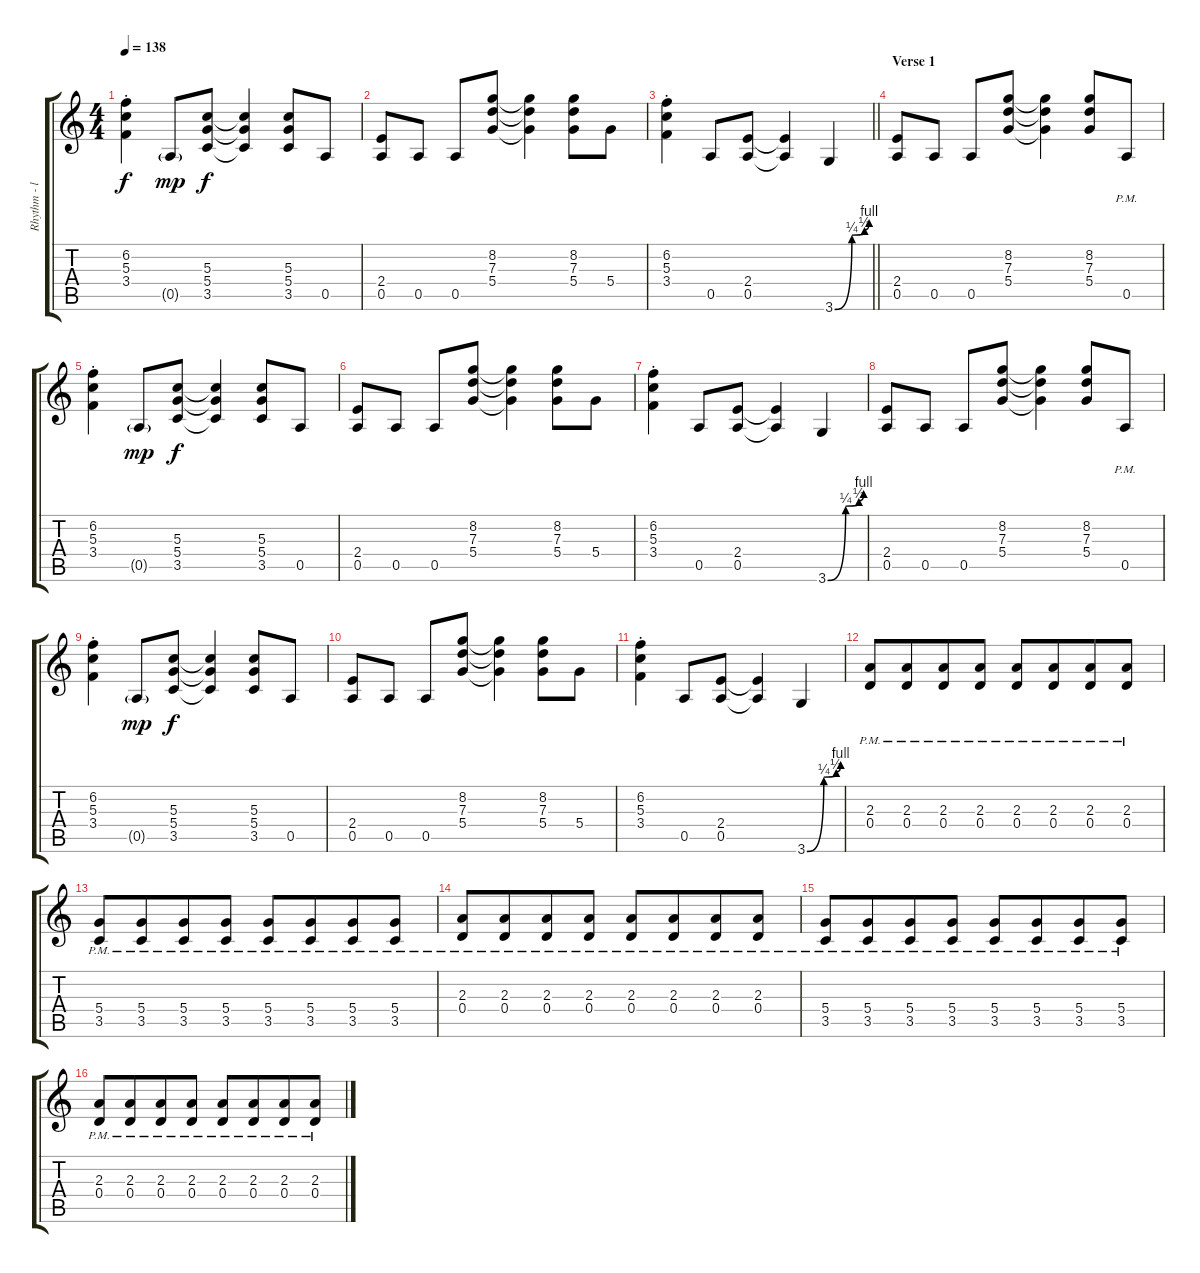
\track ("Rhythm - left" "Rhythm - l") {instrument distortionguitar}
\staff {score tabs}
\tuning (E4 B3 G3 D3 A2 E2) {hide}
\ts (4 4)
\tempo 138
\clef g2
\ks c
(6.2{st} 5.3{st} 3.4{st}).4{dy f} 0.5{g}.8{dy mp} (5.3 5.4 3.5).8{dy f} (5.3{t} 5.4{t} 3.5{t}).4 (5.3 5.4 3.5).8 0.5.8 |
(2.4 0.5).8 0.5.8{beam split} 0.5.8 (8.2 7.3 5.4).8 (8.2{t} 7.3{t} 5.4{t}).4 (8.2 7.3 5.4).8 5.4.8 |
\barLineRight lightlight
(6.2{st} 5.3{st} 3.4{st}).4 0.5.8 (2.4 0.5).8 (2.4{t} 0.5{t}).4 3.6{be (custom 0 0 30 1 52 2 60 4)}.4 |
\section ("" "Verse 1")
(2.4 0.5).8 0.5.8{beam split} 0.5.8 (8.2 7.3 5.4).8 (8.2{t} 7.3{t} 5.4{t}).4 (8.2 7.3 5.4).8 0.5{pm}.8 |
(6.2{st} 5.3{st} 3.4{st}).4 0.5{g}.8{dy mp} (5.3 5.4 3.5).8{dy f} (5.3{t} 5.4{t} 3.5{t}).4 (5.3 5.4 3.5).8 0.5.8 |
(2.4 0.5).8 0.5.8{beam split} 0.5.8 (8.2 7.3 5.4).8 (8.2{t} 7.3{t} 5.4{t}).4 (8.2 7.3 5.4).8 5.4.8 |
(6.2{st} 5.3{st} 3.4{st}).4 0.5.8 (2.4 0.5).8 (2.4{t} 0.5{t}).4 3.6{be (custom 0 0 30 1 52 2 60 4)}.4 |
(2.4 0.5).8 0.5.8{beam split} 0.5.8 (8.2 7.3 5.4).8 (8.2{t} 7.3{t} 5.4{t}).4 (8.2 7.3 5.4).8 0.5{pm}.8 |
(6.2{st} 5.3{st} 3.4{st}).4 0.5{g}.8{dy mp} (5.3 5.4 3.5).8{dy f} (5.3{t} 5.4{t} 3.5{t}).4 (5.3 5.4 3.5).8 0.5.8 |
(2.4 0.5).8 0.5.8{beam split} 0.5.8 (8.2 7.3 5.4).8 (8.2{t} 7.3{t} 5.4{t}).4 (8.2 7.3 5.4).8 5.4.8 |
(6.2{st} 5.3{st} 3.4{st}).4 0.5.8 (2.4 0.5).8 (2.4{t} 0.5{t}).4 3.6{be (custom 0 0 30 1 52 2 60 4)}.4 |
(2.3{pm} 0.4{pm}).8 (2.3{pm} 0.4{pm}).8{beam merge} (2.3{pm} 0.4{pm}).8 (2.3{pm} 0.4{pm}).8 (2.3{pm} 0.4{pm}).8 (2.3{pm} 0.4{pm}).8{beam merge} (2.3{pm} 0.4{pm}).8 (2.3{pm} 0.4{pm}).8 |
(5.4{pm} 3.5{pm}).8 (5.4{pm} 3.5{pm}).8{beam merge} (5.4{pm} 3.5{pm}).8 (5.4{pm} 3.5{pm}).8 (5.4{pm} 3.5{pm}).8 (5.4{pm} 3.5{pm}).8{beam merge} (5.4{pm} 3.5{pm}).8 (5.4{pm} 3.5{pm}).8 |
(2.3{pm} 0.4{pm}).8 (2.3{pm} 0.4{pm}).8{beam merge} (2.3{pm} 0.4{pm}).8 (2.3{pm} 0.4{pm}).8 (2.3{pm} 0.4{pm}).8 (2.3{pm} 0.4{pm}).8{beam merge} (2.3{pm} 0.4{pm}).8 (2.3{pm} 0.4{pm}).8 |
(5.4{pm} 3.5{pm}).8 (5.4{pm} 3.5{pm}).8{beam merge} (5.4{pm} 3.5{pm}).8 (5.4{pm} 3.5{pm}).8 (5.4{pm} 3.5{pm}).8 (5.4{pm} 3.5{pm}).8{beam merge} (5.4{pm} 3.5{pm}).8 (5.4{pm} 3.5{pm}).8 |
(2.3{pm} 0.4{pm}).8 (2.3{pm} 0.4{pm}).8{beam merge} (2.3{pm} 0.4{pm}).8 (2.3{pm} 0.4{pm}).8 (2.3{pm} 0.4{pm}).8 (2.3{pm} 0.4{pm}).8{beam merge} (2.3{pm} 0.4{pm}).8 (2.3{pm} 0.4{pm}).8
